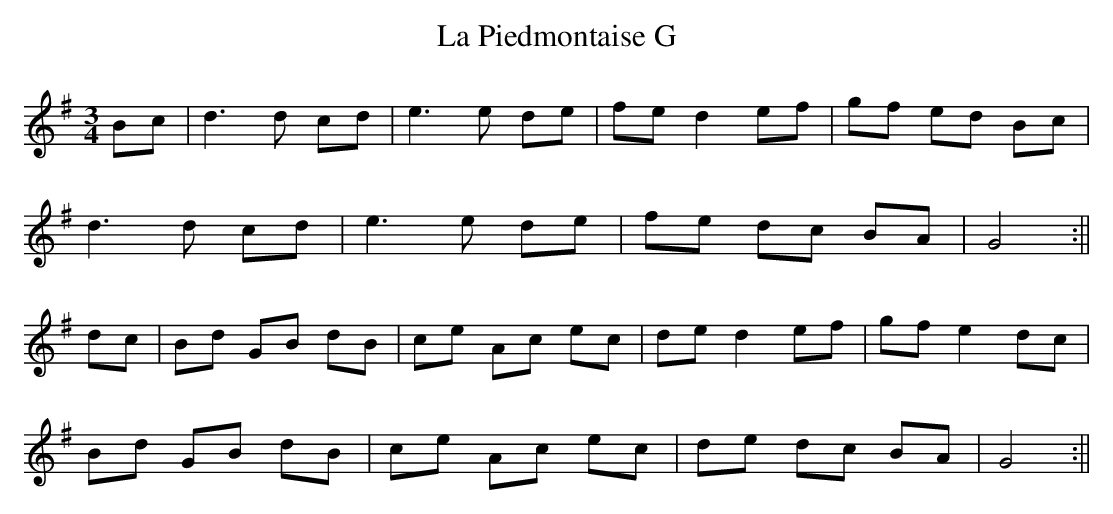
X:1
T:La Piedmontaise G
M:3/4
K:G
Bc|d3 d cd|e3 e de|fe d2 ef|gf ed Bc|
d3 d cd|e3 e de|fe dc BA|G4:||
dc|Bd GB dB|ce Ac ec|de d2 ef|gf e2 dc|
Bd GB dB|ce Ac ec|de dc BA|G4:||
